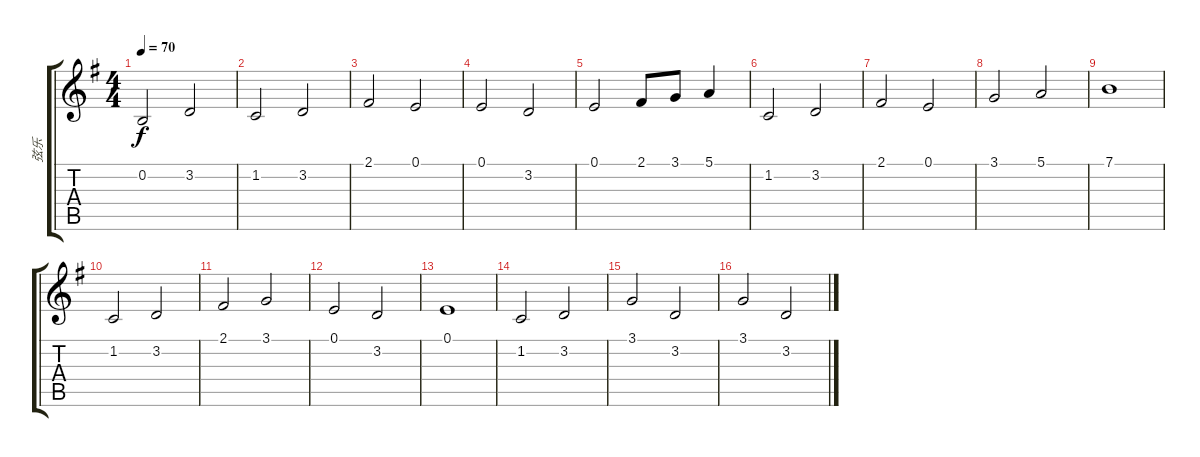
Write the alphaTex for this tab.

\track ("弦乐" "弦乐") {instrument stringensemble1}
\staff {score tabs}
\tuning (E4 B3 G3 D3 A2 E2) {hide}
\ts (4 4)
\tempo 70
\clef g2
\ks g
0.2.2{dy f} 3.2.2 |
1.2.2 3.2.2 |
2.1.2 0.1.2 |
0.1.2 3.2.2 |
0.1.2 2.1.8 3.1.8 5.1.4 |
1.2.2 3.2.2 |
2.1.2 0.1.2 |
3.1.2 5.1.2 |
7.1.1{txt ""} |
1.2.2 3.2.2 |
2.1.2 3.1.2 |
0.1.2 3.2.2 |
0.1.1 |
1.2.2 3.2.2 |
3.1.2 3.2.2 |
3.1.2 3.2.2
